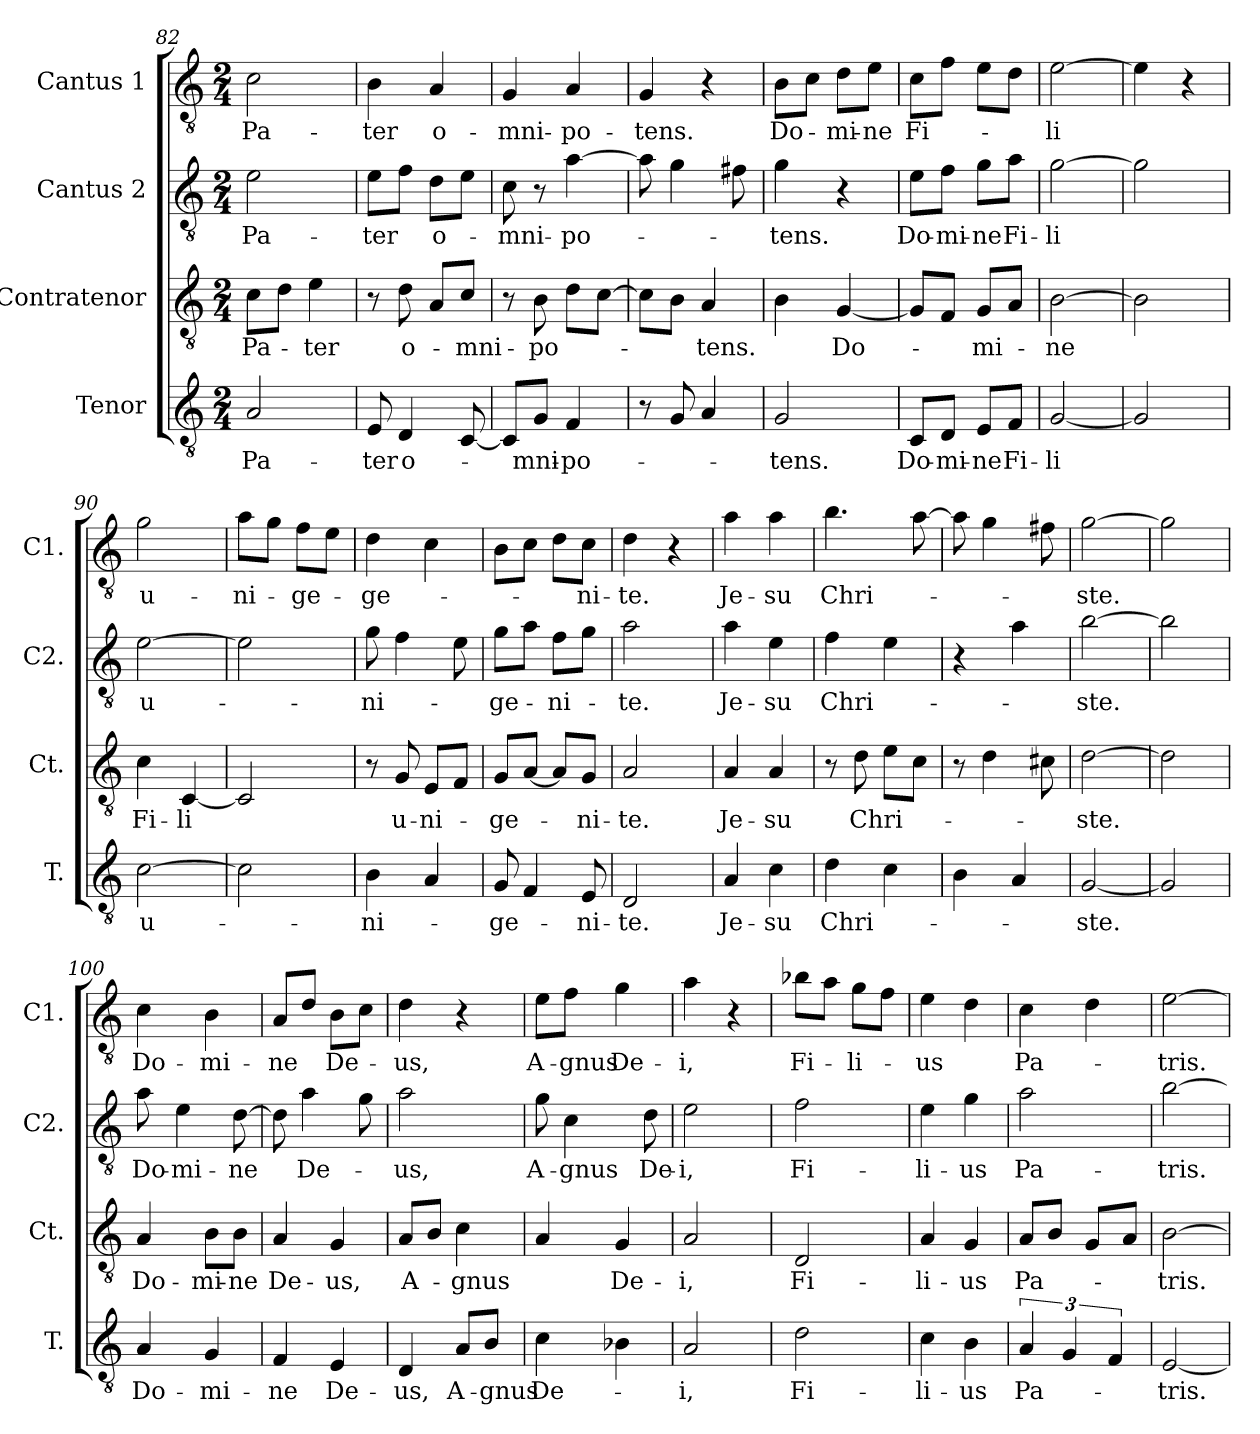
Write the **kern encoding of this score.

**kern	**text	**kern	**text	**kern	**text	**kern	**text
*part4	*part4	*part3	*part3	*part2	*part2	*part1	*part1
*staff4	*staff4	*staff3	*staff3	*staff2	*staff2	*staff1	*staff1
*I"Tenor	*	*I"Contratenor	*	*I"Cantus 2	*	*I"Cantus 1	*
*I'T.	*	*I'Ct.	*	*I'C2.	*	*I'C1.	*
*clefGv2	*	*clefGv2	*	*clefGv2	*	*clefGv2	*
*k[]	*	*k[]	*	*k[]	*	*k[]	*
*C:	*	*C:	*	*C:	*	*C:	*
*M2/4	*	*M2/4	*	*M2/4	*	*M2/4	*
=82	=82	=82	=82	=82	=82	=82	=82
2A/	Pa-	8c\L	Pa-	2e\	Pa-	2c\	Pa-
.	.	8d\J	.	.	.	.	.
.	.	4e\	-ter	.	.	.	.
=83	=83	=83	=83	=83	=83	=83	=83
8E/	-ter	8r	.	8e\L	-ter	4B\	-ter
4D/	o-	8d\	o-	8f\J	.	.	.
.	.	8A/L	.	8d\L	o-	4A/	o-
[8C/	.	8c/J	mni-	8e\J	.	.	.
=84	=84	=84	=84	=84	=84	=84	=84
8C/L]	.	8r	.	8c\	-mni-	4G/	-mni-
8G/J	-mni-	8B\	-po-	8r	.	.	.
4F/	-po-	8d\L	.	[4a\	-po-	4A/	-po-
.	.	[8c\J	.	.	.	.	.
=85	=85	=85	=85	=85	=85	=85	=85
8r	.	8c\L]	.	8a\]	.	4G/	-tens.
8G/	.	8B\J	.	4g\	.	.	.
4A/	.	4A/	-tens.	.	.	4r	.
.	.	.	.	8f#X\	.	.	.
!!LO:LB:g=z
=86	=86	=86	=86	=86	=86	=86	=86
2G/	-tens.	4B\	.	4g\	-tens.	8B\L	Do-
.	.	.	.	.	.	8c\J	.
.	.	[4G/	Do-	4r	.	8d\L	-mi-
.	.	.	.	.	.	8e\J	-ne
=87	=87	=87	=87	=87	=87	=87	=87
8C/L	Do-	8G/L]	.	8e\L	Do-	8c\L	Fi-
8D/J	-mi-	8F/J	.	8f\J	-mi-	8f\J	.
8E/L	-ne	8G/L	-mi-	8g\L	-ne	8e\L	.
8F/J	Fi-	8A/J	.	8a\J	Fi-	8d\J	.
=88	=88	=88	=88	=88	=88	=88	=88
[2G/	-li	[2B\	-ne	[2g\	-li	[2e\	-li
=89	=89	=89	=89	=89	=89	=89	=89
2G/]	.	2B\]	.	2g\]	.	4e\]	.
.	.	.	.	.	.	4r	.
=90	=90	=90	=90	=90	=90	=90	=90
[2c\	u-	4c\	Fi-	[2e\	u-	2g\	u-
.	.	[4C/	-li	.	.	.	.
=91	=91	=91	=91	=91	=91	=91	=91
2c\]	.	2C/]	.	2e\]	.	8a\L	-ni-
.	.	.	.	.	.	8g\J	.
.	.	.	.	.	.	8f\L	-ge-
.	.	.	.	.	.	8e\J	.
=92	=92	=92	=92	=92	=92	=92	=92
4B\	-ni-	8r	.	8g\	-ni-	4d\	-ge-
.	.	8G/	u-	4f\	.	.	.
4A/	.	8E/L	-ni-	.	.	4c\	.
.	.	8F/J	.	8e\	.	.	.
=93	=93	=93	=93	=93	=93	=93	=93
8G/	-ge-	8G/L	-ge-	8g\L	-ge-	8B\L	.
4F/	.	[8A/J	.	8a\J	.	8c\J	.
.	.	8A/L]	.	8f\L	-ni-	8d\L	.
8E/	-ni-	8G/J	-ni-	8g\J	.	8c\J	-ni-
!!LO:PB:g=z
=94	=94	=94	=94	=94	=94	=94	=94
2D/	-te.	2A/	-te.	2a\	-te.	4d\	-te.
.	.	.	.	.	.	4r	.
=95	=95	=95	=95	=95	=95	=95	=95
4A/	Je-	4A/	Je-	4a\	Je-	4a\	Je-
4c\	-su	4A/	-su	4e\	-su	4a\	-su
=96	=96	=96	=96	=96	=96	=96	=96
4d\	Chri-	8r	.	4f\	Chri-	4.b\	Chri-
.	.	8d\	Chri-	.	.	.	.
4c\	.	8e\L	.	4e\	.	.	.
.	.	8c\J	.	.	.	[8a\	.
=97	=97	=97	=97	=97	=97	=97	=97
4B\	.	8r	.	4r	.	8a\]	.
.	.	4d\	.	.	.	4g\	.
4A/	.	.	.	4a\	.	.	.
.	.	8c#X\	.	.	.	8f#X\	.
=98	=98	=98	=98	=98	=98	=98	=98
[2G/	-ste.	[2d\	-ste.	[2b\	-ste.	[2g\	-ste.
=99	=99	=99	=99	=99	=99	=99	=99
2G/]	.	2d\]	.	2b\]	.	2g\]	.
=100	=100	=100	=100	=100	=100	=100	=100
4A/	Do-	4A/	Do-	8a\	Do-	4c\	Do-
.	.	.	.	4e\	-mi-	.	.
4G/	-mi-	8B\L	-mi-	.	.	4B\	mi-
.	.	8B\J	-ne	[8d\	-ne	.	.
=101	=101	=101	=101	=101	=101	=101	=101
4F/	-ne	4A/	De-	8d\]	.	8A/L	-ne
.	.	.	.	4a\	De-	8d/J	.
4E/	De-	4G/	-us,	.	.	8B\L	De-
.	.	.	.	8g\	.	8c\J	.
!!LO:LB:g=z
=102	=102	=102	=102	=102	=102	=102	=102
4D/	-us,	8A/L	A-	2a\	-us,	4d\	-us,
.	.	8B/J	.	.	.	.	.
8A/L	A-	4c\	-gnus	.	.	4r	.
8B/J	-gnus	.	.	.	.	.	.
=103	=103	=103	=103	=103	=103	=103	=103
4c\	De-	4A/	.	8g\	A-	8e\L	A-
.	.	.	.	4c\	-gnus	8f\J	-gnus
4B-X\	.	4G/	De-	.	.	4g\	De-
.	.	.	.	8d\	De-	.	.
=104	=104	=104	=104	=104	=104	=104	=104
2A/	-i,	2A/	-i,	2e\	-i,	4a\	-i,
.	.	.	.	.	.	4r	.
=105	=105	=105	=105	=105	=105	=105	=105
2d\	Fi-	2D/	Fi-	2f\	Fi-	8b-X\L	Fi-
.	.	.	.	.	.	8a\J	.
.	.	.	.	.	.	8g\L	-li-
.	.	.	.	.	.	8f\J	.
=106	=106	=106	=106	=106	=106	=106	=106
4c\	-li-	4A/	-li-	4e\	-li-	4e\	-us
4B\	-us	4G/	-us	4g\	-us	4d\	.
=107	=107	=107	=107	=107	=107	=107	=107
6A/	Pa-	8A/L	Pa-	2a\	Pa-	4c\	Pa-
.	.	8B/J	.	.	.	.	.
6G/	.	.	.	.	.	.	.
.	.	8G/L	.	.	.	4d\	.
6F/	.	.	.	.	.	.	.
.	.	8A/J	.	.	.	.	.
=108	=108	=108	=108	=108	=108	=108	=108
[2E/	-tris.	[2B\	-tris.	[2b\	-tris.	[2e\	-tris.
=	=	=	=	=	=	=	=
*-	*-	*-	*-	*-	*-	*-	*-
